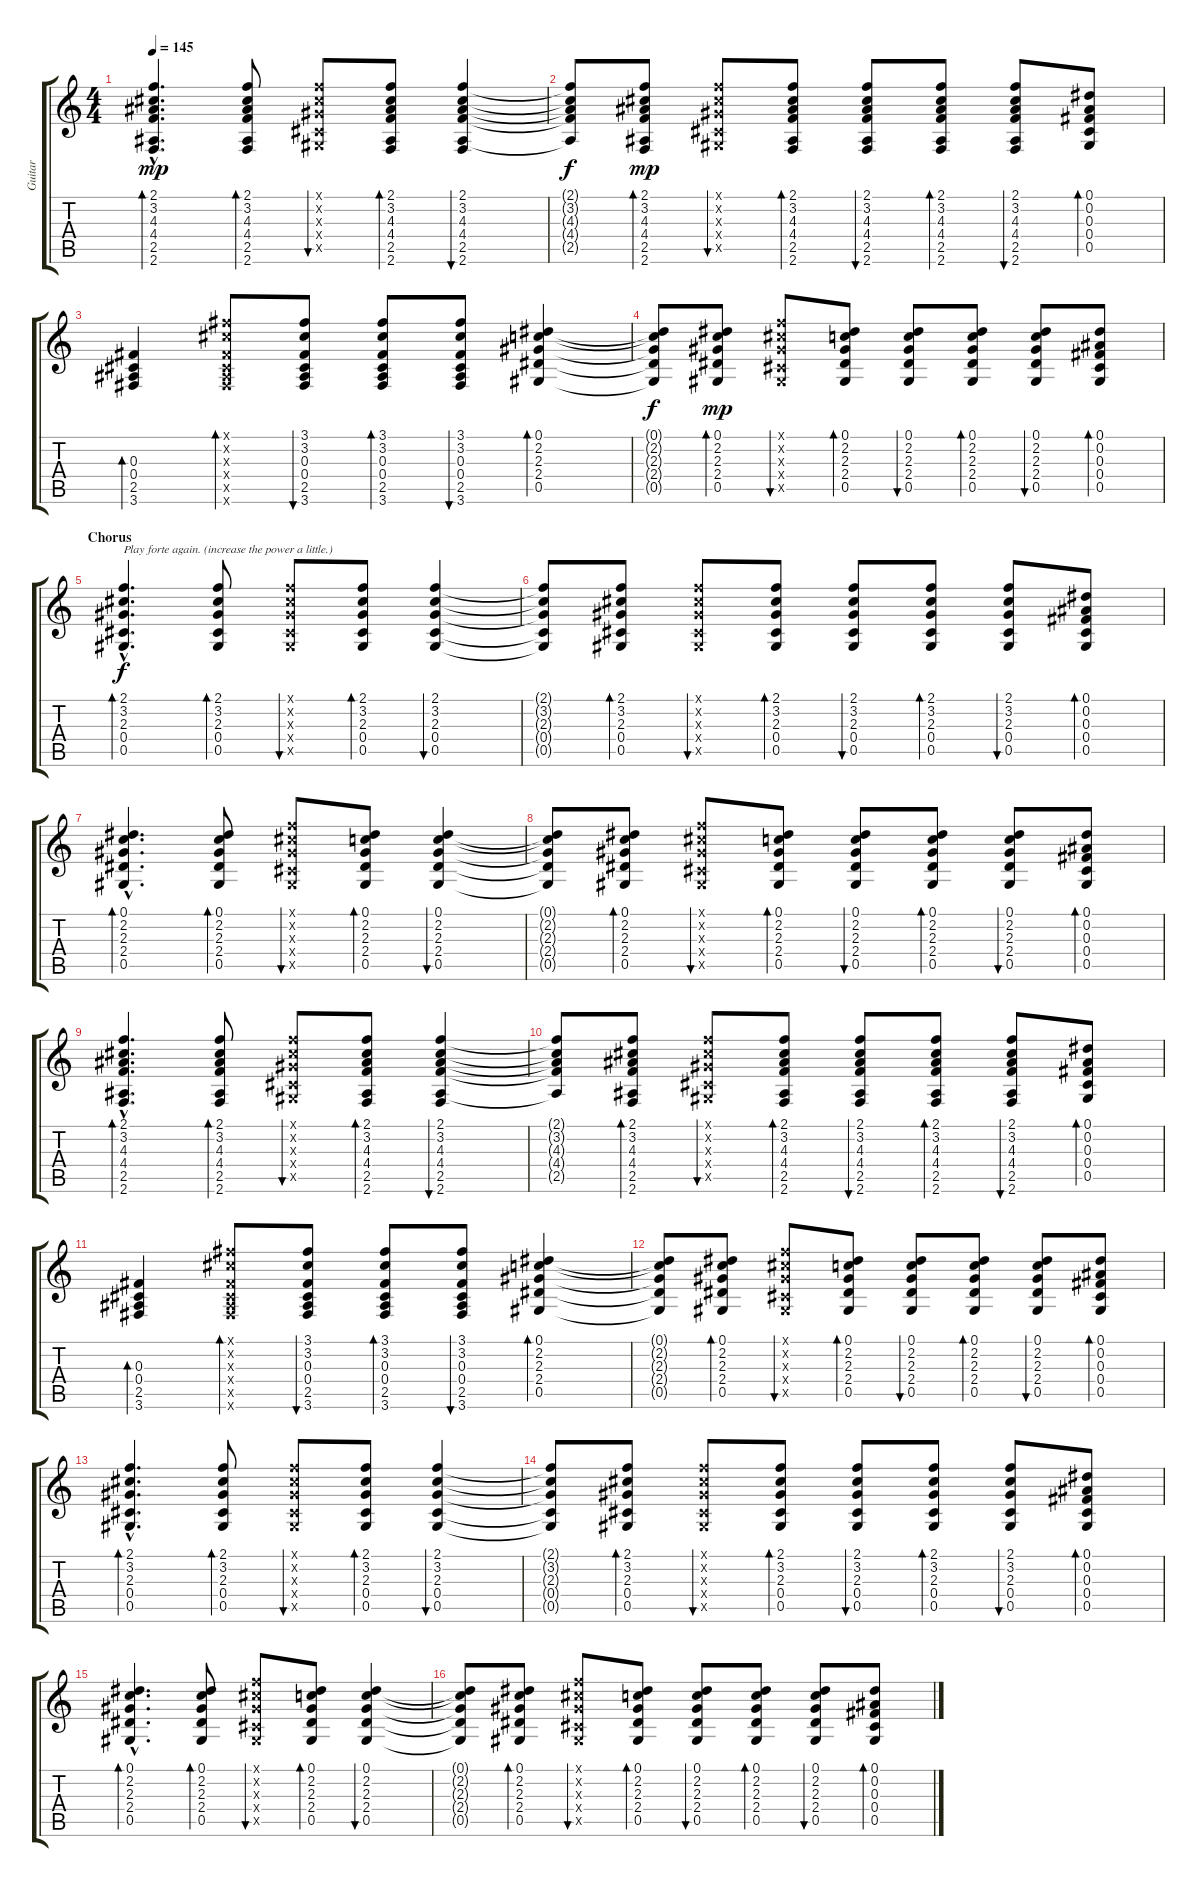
\track ("Guitar" "Guitar") {instrument acousticguitarsteel}
\staff {score tabs}
\tuning (Eb4 Bb3 Gb3 Db3 Ab2 Eb2) {hide}
\ts (4 4)
\tempo 145
\clef g2
\ks c
(2.1{hac} 3.2{hac} 4.3{hac} 4.4{hac} 2.5{hac} 2.6{hac}).4{d bd 120 dy mp} (2.1 3.2 4.3 4.4 2.5 2.6).8{bd 60} (2.1{x} 3.2{x} 2.3{x} 0.4{x} 0.5{x}).8{bu 60} (2.1 3.2 4.3 4.4 2.5 2.6).8{bd 120} (2.1 3.2 4.3 4.4 2.5 2.6).4{bu 120} |
(2.1{t} 3.2{t} 4.3{t} 4.4{t} 2.5{t}).8{dy f} (2.1 3.2 4.3 4.4 2.5 2.6).8{bd 120 dy mp} (2.1{x} 3.2{x} 2.3{x} 0.4{x} 0.5{x}).8{bu 60} (2.1 3.2 4.3 4.4 2.5 2.6).8{bd 60} (2.1 3.2 4.3 4.4 2.5 2.6).8{bu 120} (2.1 3.2 4.3 4.4 2.5 2.6).8{bd 120} (2.1 3.2 4.3 4.4 2.5 2.6).8{bu 120} (0.1 0.2 0.3 0.4 0.5).8{bd 60} |
(0.3 0.4 2.5 3.6).4{bd 120} (3.1{x} 3.2{x} 0.3{x} 0.4{x} 2.5{x} 3.6{x}).8{bd 60} (3.1 3.2 0.3 0.4 2.5 3.6).8{bu 60} (3.1 3.2 0.3 0.4 2.5 3.6).8{bd 60} (3.1 3.2 0.3 0.4 2.5 3.6).8{bu 60} (0.1 2.2 2.3 2.4 0.5).4{bd 60} |
(0.1{t} 2.2{t} 2.3{t} 2.4{t} 0.5{t}).8{dy f} (0.1 2.2 2.3 2.4 0.5).8{bd 120 dy mp} (2.1{x} 3.2{x} 2.3{x} 0.4{x} 0.5{x}).8{bu 60} (0.1 2.2 2.3 2.4 0.5).8{bd 60} (0.1 2.2 2.3 2.4 0.5).8{bu 120} (0.1 2.2 2.3 2.4 0.5).8{bd 120} (0.1 2.2 2.3 2.4 0.5).8{bu 120} (0.1 0.2 0.3 0.4 0.5).8{bd 60} |
\section ("" "Chorus")
(2.1{hac} 3.2{hac} 2.3{hac} 0.4{hac} 0.5{hac}).4{d bd 120 txt "Play forte again. (increase the power a little.)" dy f} (2.1 3.2 2.3 0.4 0.5).8{bd 60} (2.1{x} 3.2{x} 2.3{x} 0.4{x} 0.5{x}).8{bu 60} (2.1 3.2 2.3 0.4 0.5).8{bd 120} (2.1 3.2 2.3 0.4 0.5).4{bu 120} |
(2.1{t} 3.2{t} 2.3{t} 0.4{t} 0.5{t}).8 (2.1 3.2 2.3 0.4 0.5).8{bd 120} (2.1{x} 3.2{x} 2.3{x} 0.4{x} 0.5{x}).8{bu 60} (2.1 3.2 2.3 0.4 0.5).8{bd 60} (2.1 3.2 2.3 0.4 0.5).8{bu 120} (2.1 3.2 2.3 0.4 0.5).8{bd 120} (2.1 3.2 2.3 0.4 0.5).8{bu 120} (0.1 0.2 0.3 0.4 0.5).8{bd 60} |
(0.1{hac} 2.2{hac} 2.3{hac} 2.4{hac} 0.5{hac}).4{d bd 120} (0.1 2.2 2.3 2.4 0.5).8{bd 60} (2.1{x} 3.2{x} 2.3{x} 0.4{x} 0.5{x}).8{bu 60} (0.1 2.2 2.3 2.4 0.5).8{bd 120} (0.1 2.2 2.3 2.4 0.5).4{bu 120} |
(0.1{t} 2.2{t} 2.3{t} 2.4{t} 0.5{t}).8 (0.1 2.2 2.3 2.4 0.5).8{bd 120} (2.1{x} 3.2{x} 2.3{x} 0.4{x} 0.5{x}).8{bu 60} (0.1 2.2 2.3 2.4 0.5).8{bd 60} (0.1 2.2 2.3 2.4 0.5).8{bu 120} (0.1 2.2 2.3 2.4 0.5).8{bd 120} (0.1 2.2 2.3 2.4 0.5).8{bu 120} (0.1 0.2 0.3 0.4 0.5).8{bd 60} |
(2.1{hac} 3.2{hac} 4.3{hac} 4.4{hac} 2.5{hac} 2.6{hac}).4{d bd 120} (2.1 3.2 4.3 4.4 2.5 2.6).8{bd 60} (2.1{x} 3.2{x} 2.3{x} 0.4{x} 0.5{x}).8{bu 60} (2.1 3.2 4.3 4.4 2.5 2.6).8{bd 120} (2.1 3.2 4.3 4.4 2.5 2.6).4{bu 120} |
(2.1{t} 3.2{t} 4.3{t} 4.4{t} 2.5{t}).8 (2.1 3.2 4.3 4.4 2.5 2.6).8{bd 120} (2.1{x} 3.2{x} 2.3{x} 0.4{x} 0.5{x}).8{bu 60} (2.1 3.2 4.3 4.4 2.5 2.6).8{bd 60} (2.1 3.2 4.3 4.4 2.5 2.6).8{bu 120} (2.1 3.2 4.3 4.4 2.5 2.6).8{bd 120} (2.1 3.2 4.3 4.4 2.5 2.6).8{bu 120} (0.1 0.2 0.3 0.4 0.5).8{bd 60} |
(0.3 0.4 2.5 3.6).4{bd 120} (3.1{x} 3.2{x} 0.3{x} 0.4{x} 2.5{x} 3.6{x}).8{bd 60} (3.1 3.2 0.3 0.4 2.5 3.6).8{bu 60} (3.1 3.2 0.3 0.4 2.5 3.6).8{bd 60} (3.1 3.2 0.3 0.4 2.5 3.6).8{bu 60} (0.1 2.2 2.3 2.4 0.5).4{bd 60} |
(0.1{t} 2.2{t} 2.3{t} 2.4{t} 0.5{t}).8 (0.1 2.2 2.3 2.4 0.5).8{bd 120} (2.1{x} 3.2{x} 2.3{x} 0.4{x} 0.5{x}).8{bu 60} (0.1 2.2 2.3 2.4 0.5).8{bd 60} (0.1 2.2 2.3 2.4 0.5).8{bu 120} (0.1 2.2 2.3 2.4 0.5).8{bd 120} (0.1 2.2 2.3 2.4 0.5).8{bu 120} (0.1 0.2 0.3 0.4 0.5).8{bd 60} |
(2.1{hac} 3.2{hac} 2.3{hac} 0.4{hac} 0.5{hac}).4{d bd 120} (2.1 3.2 2.3 0.4 0.5).8{bd 60} (2.1{x} 3.2{x} 2.3{x} 0.4{x} 0.5{x}).8{bu 60} (2.1 3.2 2.3 0.4 0.5).8{bd 120} (2.1 3.2 2.3 0.4 0.5).4{bu 120} |
(2.1{t} 3.2{t} 2.3{t} 0.4{t} 0.5{t}).8 (2.1 3.2 2.3 0.4 0.5).8{bd 120} (2.1{x} 3.2{x} 2.3{x} 0.4{x} 0.5{x}).8{bu 60} (2.1 3.2 2.3 0.4 0.5).8{bd 60} (2.1 3.2 2.3 0.4 0.5).8{bu 120} (2.1 3.2 2.3 0.4 0.5).8{bd 120} (2.1 3.2 2.3 0.4 0.5).8{bu 120} (0.1 0.2 0.3 0.4 0.5).8{bd 60} |
(0.1{hac} 2.2{hac} 2.3{hac} 2.4{hac} 0.5{hac}).4{d bd 120} (0.1 2.2 2.3 2.4 0.5).8{bd 60} (2.1{x} 3.2{x} 2.3{x} 0.4{x} 0.5{x}).8{bu 60} (0.1 2.2 2.3 2.4 0.5).8{bd 120} (0.1 2.2 2.3 2.4 0.5).4{bu 120} |
(0.1{t} 2.2{t} 2.3{t} 2.4{t} 0.5{t}).8 (0.1 2.2 2.3 2.4 0.5).8{bd 120} (2.1{x} 3.2{x} 2.3{x} 0.4{x} 0.5{x}).8{bu 60} (0.1 2.2 2.3 2.4 0.5).8{bd 60} (0.1 2.2 2.3 2.4 0.5).8{bu 120} (0.1 2.2 2.3 2.4 0.5).8{bd 120} (0.1 2.2 2.3 2.4 0.5).8{bu 120} (0.1 0.2 0.3 0.4 0.5).8{bd 60}
